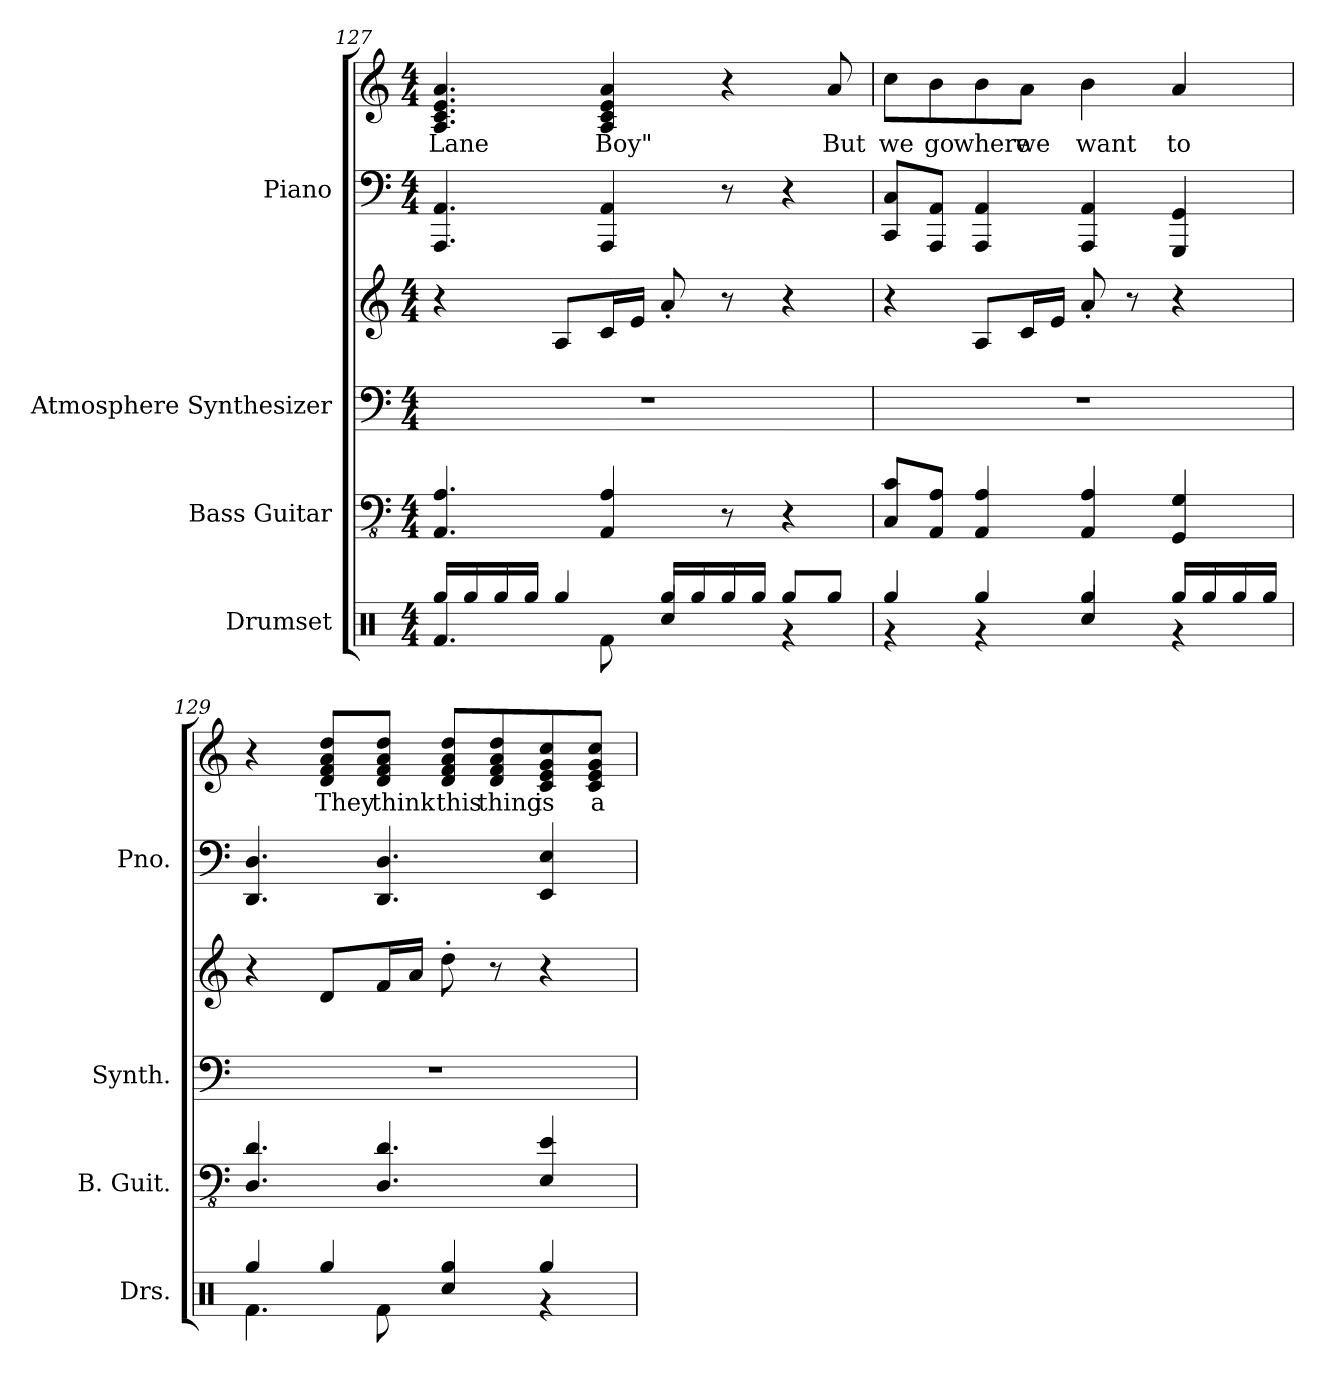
**kern	**kern	**kern	**kern	**kern	**kern	**text
*part4	*part3	*part2	*part2	*part1	*part1	*part1
*staff6	*staff5	*staff4	*staff3	*staff2	*staff1	*staff1
*I"Drumset	*I"Bass Guitar	*I"Atmosphere Synthesizer	*	*I"Piano	*	*
*I'Drs.	*I'B. Guit.	*I'Synth.	*	*I'Pno.	*	*
!!LO:PB:g=z
*clefX	*clefFv4	*clefF4	*clefG2	*clefF4	*clefG2	*
*k[]	*k[]	*k[]	*k[]	*k[]	*k[]	*
*M4/4	*M4/4	*M4/4	*M4/4	*M4/4	*M4/4	*
=127	=127	=127	=127	=127	=127	=127
*^	*	*	*	*	*	*
16Rgg/LL	4.Rf/	4.AAA/ 4.AA/	1r	4r	4.AAA/ 4.AA/	4.A/ 4.c/ 4.e/ 4.a/	Lane
16Rgg/	.	.	.	.	.	.	.
16Rgg/	.	.	.	.	.	.	.
16Rgg/JJ	.	.	.	.	.	.	.
4Rgg/	.	.	.	8A/L	.	.	.
.	8Rf\	4AAA/ 4AA/	.	16c/L	4AAA/ 4AA/	4A/ 4c/ 4e/ 4a/	Boy"
.	.	.	.	16e/JJ	.	.	.
16Rgg/LL	4Rcc/	.	.	8a'/	.	.	.
16Rgg/	.	.	.	.	.	.	.
16Rgg/	.	8r	.	8r	8r	4r	.
16Rgg/JJ	.	.	.	.	.	.	.
8Rgg/L	4r	4r	.	4r	4r	.	.
8Rgg/J	.	.	.	.	.	8a/	But
=128	=128	=128	=128	=128	=128	=128	=128
4Rgg/	4r	8CC/ 8C/L	1r	4r	8CC/ 8C/L	8cc\L	we
.	.	8AAA/ 8AA/J	.	.	8AAA/ 8AA/J	8b\	go
4Rgg/	4r	4AAA/ 4AA/	.	8A/L	4AAA/ 4AA/	8b\	where
.	.	.	.	16c/L	.	8a\J	we
.	.	.	.	16e/JJ	.	.	.
4Rgg/	4Rcc/	4AAA/ 4AA/	.	8a'/	4AAA/ 4AA/	4b\	want
.	.	.	.	8r	.	.	.
16Rgg/LL	4r	4GGG/ 4GG/	.	4r	4GGG/ 4GG/	4a/	to
16Rgg/	.	.	.	.	.	.	.
16Rgg/	.	.	.	.	.	.	.
16Rgg/JJ	.	.	.	.	.	.	.
=129	=129	=129	=129	=129	=129	=129	=129
4Rgg/	4.Rf\	4.DD/ 4.D/	1r	4r	4.DD/ 4.D/	4r	.
4Rgg/	.	.	.	8d/L	.	8d/ 8f/ 8a/ 8dd/L	They
.	8Rf\	4.DD/ 4.D/	.	16f/L	4.DD/ 4.D/	8d/ 8f/ 8a/ 8dd/J	think
.	.	.	.	16a/JJ	.	.	.
4Rgg/	4Rcc/	.	.	8dd'\	.	8d/ 8f/ 8a/ 8dd/L	this
.	.	.	.	8r	.	8d/ 8f/ 8a/ 8dd/	thing
4Rgg/	4r	4EE/ 4E/	.	4r	4EE/ 4E/	8c/ 8e/ 8g/ 8cc/	is
.	.	.	.	.	.	8c/ 8e/ 8g/ 8cc/J	a
*v	*v	*	*	*	*	*	*
=	=	=	=	=	=	=
*-	*-	*-	*-	*-	*-	*-
